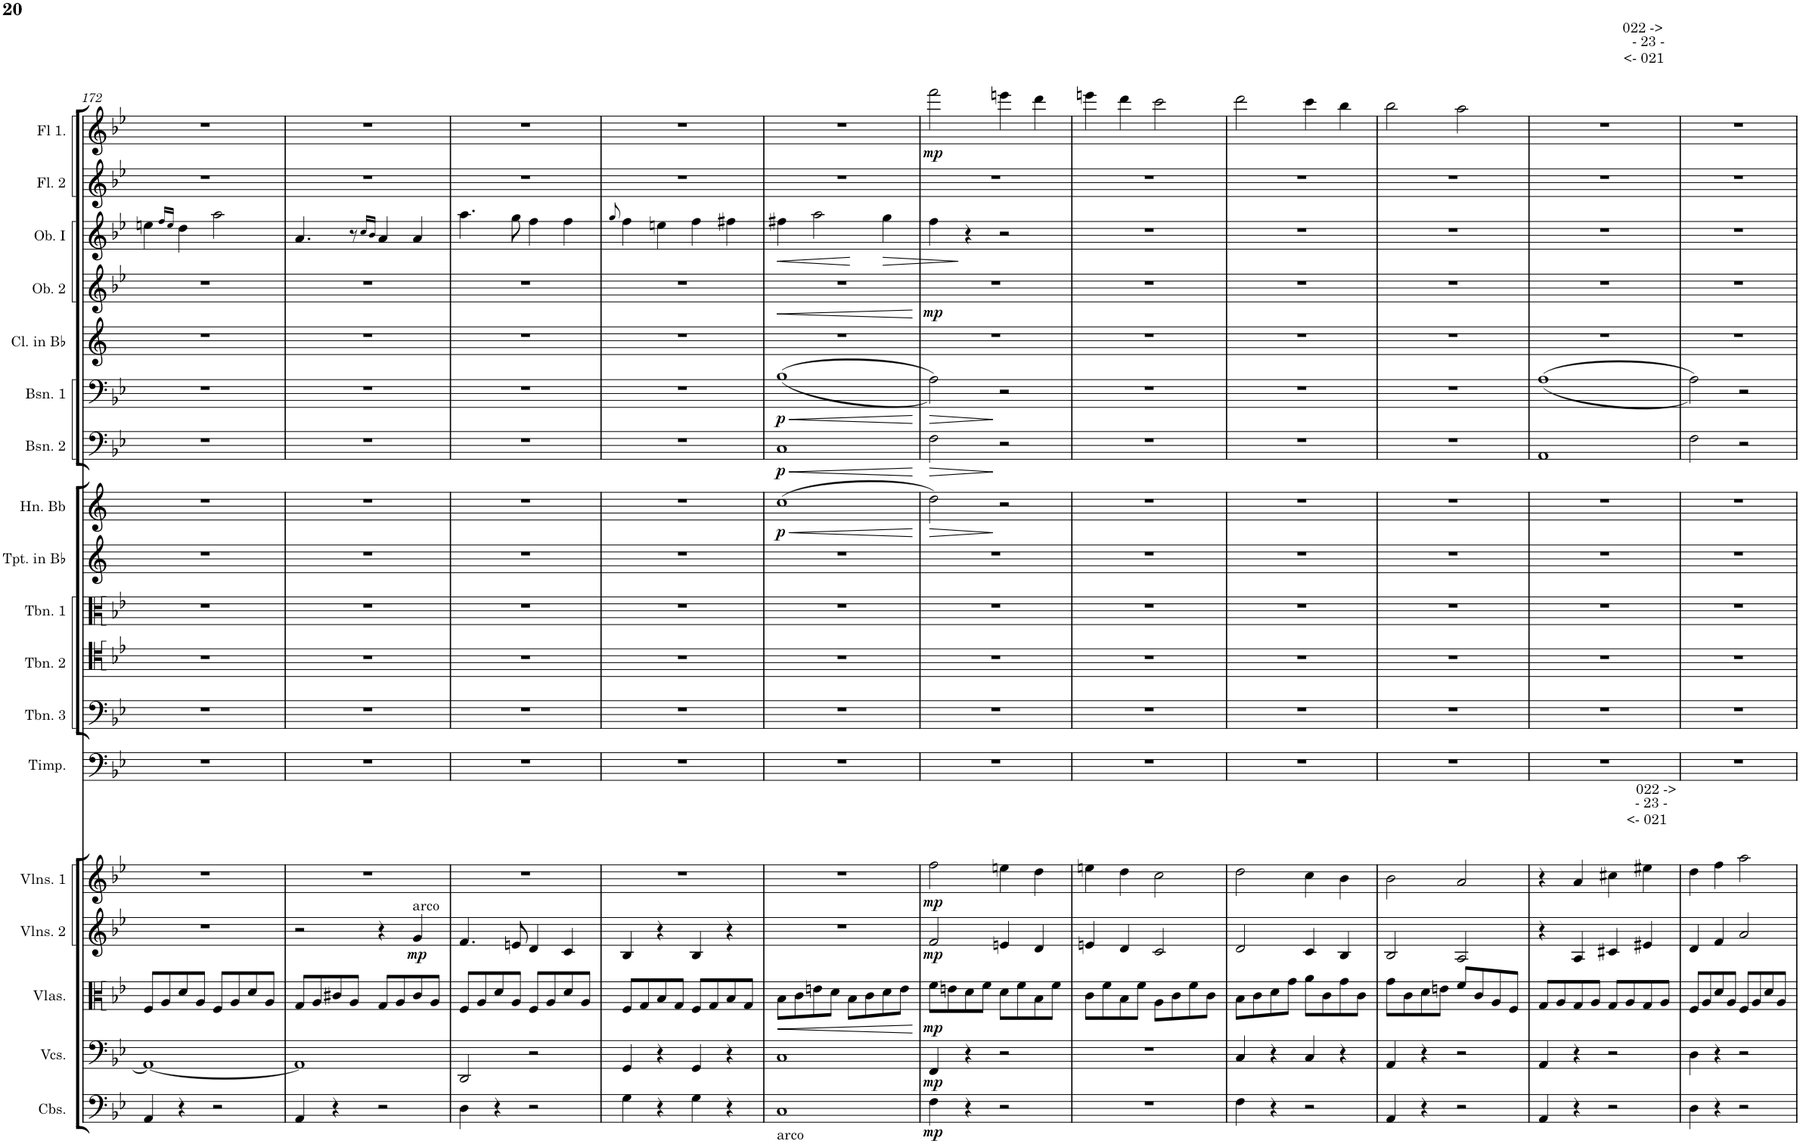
**kern	**dynam	**kern	**dynam	**kern	**dynam	**kern	**dynam	**kern	**dynam	**kern	**kern	**kern	**kern	**kern	**kern	**dynam	**kern	**dynam	**kern	**dynam	**kern	**kern	**dynam	**kern	**dynam	**kern	**kern	**dynam
*part18	*part18	*part17	*part17	*part16	*part16	*part15	*part15	*part14	*part14	*part13	*part12	*part11	*part10	*part9	*part8	*part8	*part7	*part7	*part6	*part6	*part5	*part4	*part4	*part3	*part3	*part2	*part1	*part1
*staff18	*staff18	*staff17	*staff17	*staff16	*staff16	*staff15	*staff15	*staff14	*staff14	*staff13	*staff12	*staff11	*staff10	*staff9	*staff8	*staff8	*staff7	*staff7	*staff6	*staff6	*staff5	*staff4	*staff4	*staff3	*staff3	*staff2	*staff1	*staff1
*I"Contrabasses	*	*I"Violoncellos	*	*I"Violas	*	*I"Violins 2	*	*I"Violins 1	*	*I"Timpani	*I"Trombone 3	*I"Trombone 2	*I"Trombone 1	*I"Trumpets in Bb	*I"Horn Bb	*	*I"Bassoon 2	*	*I"Bassoon 1	*	*I"Clarinets in Bb	*I"Oboe 2	*	*I"Oboe I	*	*I"Flute 2	*I"Flute 1	*
*I'Cbs.	*	*I'Vcs.	*	*I'Vlas.	*	*I'Vlns. 2	*	*I'Vlns. 1	*	*I'Timp.	*I'Tbn. 3	*I'Tbn. 2	*I'Tbn. 1	*I'Tpt. in Bb	*I'Hn. Bb	*	*I'Bsn. 2	*	*I'Bsn. 1	*	*I'Cl. in Bb	*I'Ob. 2	*	*I'Ob. I	*	*I'Fl. 2	*I'Fl 1.	*
!!LO:PB:g=z
*clefF4	*	*clefF4	*	*clefC3	*	*clefG2	*	*clefG2	*	*clefF4	*clefF4	*clefC4	*clefC3	*clefG2	*clefG2	*	*clefF4	*	*clefF4	*	*clefG2	*clefG2	*	*clefG2	*	*clefG2	*clefG2	*
*Trd7c12	*	*	*	*	*	*	*	*	*	*	*	*	*	*Trd1c2	*Trd1c2	*	*	*	*	*	*Trd1c2	*	*	*	*	*	*	*
*k[b-e-]	*	*k[b-e-]	*	*k[b-e-]	*	*k[b-e-]	*	*k[b-e-]	*	*k[b-e-]	*k[b-e-]	*k[b-e-]	*k[b-e-]	*k[]	*k[]	*	*k[b-e-]	*	*k[b-e-]	*	*k[]	*k[b-e-]	*	*k[b-e-]	*	*k[b-e-]	*k[b-e-]	*
*M2/2	*	*M2/2	*	*M2/2	*	*M2/2	*	*M2/2	*	*M2/2	*M2/2	*M2/2	*M2/2	*M2/2	*M2/2	*	*M2/2	*	*M2/2	*	*M2/2	*M2/2	*	*M2/2	*	*M2/2	*M2/2	*
*met(c|)	*	*met(c|)	*	*met(c|)	*	*met(c|)	*	*met(c|)	*	*met(c|)	*met(c|)	*met(c|)	*met(c|)	*met(c|)	*met(c|)	*	*met(c|)	*	*met(c|)	*	*met(c|)	*met(c|)	*	*met(c|)	*	*met(c|)	*met(c|)	*
=172	=172	=172	=172	=172	=172	=172	=172	=172	=172	=172	=172	=172	=172	=172	=172	=172	=172	=172	=172	=172	=172	=172	=172	=172	=172	=172	=172	=172
4AA/	.	1AA_	.	8F/L	.	1r	.	1r	.	1r	1r	1r	1r	1r	1r	.	1r	.	1r	.	1r	1r	.	4een\	.	1r	1r	.
.	.	.	.	8A/	.	.	.	.	.	.	.	.	.	.	.	.	.	.	.	.	.	.	.	.	.	.	.	.
.	.	.	.	.	.	.	.	.	.	.	.	.	.	.	.	.	.	.	.	.	.	.	.	16qff/LL	.	.	.	.
.	.	.	.	.	.	.	.	.	.	.	.	.	.	.	.	.	.	.	.	.	.	.	.	16qee/JJ	.	.	.	.
4r	.	.	.	8d/	.	.	.	.	.	.	.	.	.	.	.	.	.	.	.	.	.	.	.	4dd\	.	.	.	.
.	.	.	.	8A/J	.	.	.	.	.	.	.	.	.	.	.	.	.	.	.	.	.	.	.	.	.	.	.	.
2r	.	.	.	8F/L	.	.	.	.	.	.	.	.	.	.	.	.	.	.	.	.	.	.	.	2aa\	.	.	.	.
.	.	.	.	8A/	.	.	.	.	.	.	.	.	.	.	.	.	.	.	.	.	.	.	.	.	.	.	.	.
.	.	.	.	8d/	.	.	.	.	.	.	.	.	.	.	.	.	.	.	.	.	.	.	.	.	.	.	.	.
.	.	.	.	8A/J	.	.	.	.	.	.	.	.	.	.	.	.	.	.	.	.	.	.	.	.	.	.	.	.
=173	=173	=173	=173	=173	=173	=173	=173	=173	=173	=173	=173	=173	=173	=173	=173	=173	=173	=173	=173	=173	=173	=173	=173	=173	=173	=173	=173	=173
4AA/	.	1AA]	.	8G/L	.	2r	.	1r	.	1r	1r	1r	1r	1r	1r	.	1r	.	1r	.	1r	1r	.	4.a/	.	1r	1r	.
.	.	.	.	8A/	.	.	.	.	.	.	.	.	.	.	.	.	.	.	.	.	.	.	.	.	.	.	.	.
4r	.	.	.	8c#X/	.	.	.	.	.	.	.	.	.	.	.	.	.	.	.	.	.	.	.	.	.	.	.	.
.	.	.	.	8A/J	.	.	.	.	.	.	.	.	.	.	.	.	.	.	.	.	.	.	.	8r	.	.	.	.
.	.	.	.	.	.	.	.	.	.	.	.	.	.	.	.	.	.	.	.	.	.	.	.	16qcc/LL	.	.	.	.
.	.	.	.	.	.	.	.	.	.	.	.	.	.	.	.	.	.	.	.	.	.	.	.	16qb-/JJ	.	.	.	.
2r	.	.	.	8G/L	.	4r	.	.	.	.	.	.	.	.	.	.	.	.	.	.	.	.	.	4a/	.	.	.	.
.	.	.	.	8A/	.	.	.	.	.	.	.	.	.	.	.	.	.	.	.	.	.	.	.	.	.	.	.	.
!	!	!	!	!	!	!LO:TX:a:t=arco	!	!	!	!	!	!	!	!	!	!	!	!	!	!	!	!	!	!	!	!	!	!
!	!	!	!	!	!	!	!LO:DY:b	!	!	!	!	!	!	!	!	!	!	!	!	!	!	!	!	!	!	!	!	!
.	.	.	.	8c#/	.	4g/	mp	.	.	.	.	.	.	.	.	.	.	.	.	.	.	.	.	4a/	.	.	.	.
.	.	.	.	8A/J	.	.	.	.	.	.	.	.	.	.	.	.	.	.	.	.	.	.	.	.	.	.	.	.
=174	=174	=174	=174	=174	=174	=174	=174	=174	=174	=174	=174	=174	=174	=174	=174	=174	=174	=174	=174	=174	=174	=174	=174	=174	=174	=174	=174	=174
4D\	.	2DD/	.	8F/L	.	4.f/	.	1r	.	1r	1r	1r	1r	1r	1r	.	1r	.	1r	.	1r	1r	.	4.aa\	.	1r	1r	.
.	.	.	.	8A/	.	.	.	.	.	.	.	.	.	.	.	.	.	.	.	.	.	.	.	.	.	.	.	.
4r	.	.	.	8d/	.	.	.	.	.	.	.	.	.	.	.	.	.	.	.	.	.	.	.	.	.	.	.	.
.	.	.	.	8A/J	.	8en/	.	.	.	.	.	.	.	.	.	.	.	.	.	.	.	.	.	8gg\	.	.	.	.
2r	.	2r	.	8F/L	.	4d/	.	.	.	.	.	.	.	.	.	.	.	.	.	.	.	.	.	4ff\	.	.	.	.
.	.	.	.	8A/	.	.	.	.	.	.	.	.	.	.	.	.	.	.	.	.	.	.	.	.	.	.	.	.
.	.	.	.	8d/	.	4c/	.	.	.	.	.	.	.	.	.	.	.	.	.	.	.	.	.	4ff\	.	.	.	.
.	.	.	.	8A/J	.	.	.	.	.	.	.	.	.	.	.	.	.	.	.	.	.	.	.	.	.	.	.	.
=175	=175	=175	=175	=175	=175	=175	=175	=175	=175	=175	=175	=175	=175	=175	=175	=175	=175	=175	=175	=175	=175	=175	=175	=175	=175	=175	=175	=175
.	.	.	.	.	.	.	.	.	.	.	.	.	.	.	.	.	.	.	.	.	.	.	.	8qgg/	.	.	.	.
4G\	.	4GG/	.	8F/L	.	4B-/	.	1r	.	1r	1r	1r	1r	1r	1r	.	1r	.	1r	.	1r	1r	.	4ff\	.	1r	1r	.
.	.	.	.	8G/	.	.	.	.	.	.	.	.	.	.	.	.	.	.	.	.	.	.	.	.	.	.	.	.
4r	.	4r	.	8B-/	.	4r	.	.	.	.	.	.	.	.	.	.	.	.	.	.	.	.	.	4een\	.	.	.	.
.	.	.	.	8G/J	.	.	.	.	.	.	.	.	.	.	.	.	.	.	.	.	.	.	.	.	.	.	.	.
4G\	.	4GG/	.	8F/L	.	4B-/	.	.	.	.	.	.	.	.	.	.	.	.	.	.	.	.	.	4ff\	.	.	.	.
.	.	.	.	8G/	.	.	.	.	.	.	.	.	.	.	.	.	.	.	.	.	.	.	.	.	.	.	.	.
4r	.	4r	.	8B-/	.	4r	.	.	.	.	.	.	.	.	.	.	.	.	.	.	.	.	.	4ff#X\	.	.	.	.
.	.	.	.	8G/J	.	.	.	.	.	.	.	.	.	.	.	.	.	.	.	.	.	.	.	.	.	.	.	.
=176	=176	=176	=176	=176	=176	=176	=176	=176	=176	=176	=176	=176	=176	=176	=176	=176	=176	=176	=176	=176	=176	=176	=176	=176	=176	=176	=176	=176
!LO:TX:b:t=arco	!	!	!	!	!	!	!	!	!	!	!	!	!	!	!	!	!	!	!	!	!	!	!	!	!	!	!	!
!	!	!	!	!	!LO:HP:b	!	!	!	!	!	!	!	!	!	!	!LO:HP:b	!	!LO:HP:b	!	!LO:HP:b	!	!	!LO:HP:b	!	!LO:HP:b	!	!	!
!	!	!	!	!	!	!	!	!	!	!	!	!	!	!	!	!LO:DY:n=1:b	!	!LO:DY:n=1:b	!	!LO:DY:n=1:b	!	!	!	!	!	!	!	!
1C	.	1C	.	8B-\L	<	1r	.	1r	.	1r	1r	1r	1r	1r	(1cc	< p	1C	< p	(<(1B-	< p	1r	1r	<	4ff#X\	<	1r	1r	.
.	.	.	.	8c\	.	.	.	.	.	.	.	.	.	.	.	.	.	.	.	.	.	.	.	.	.	.	.	.
.	.	.	.	8en\	.	.	.	.	.	.	.	.	.	.	.	.	.	.	.	.	.	.	.	2aa\	.	.	.	.
.	.	.	.	8d\J	.	.	.	.	.	.	.	.	.	.	.	.	.	.	.	.	.	.	.	.	.	.	.	.
.	.	.	.	8B-\L	.	.	.	.	.	.	.	.	.	.	.	.	.	.	.	.	.	.	.	.	.	.	.	.
.	.	.	.	8c\	.	.	.	.	.	.	.	.	.	.	.	.	.	.	.	.	.	.	.	.	.	.	.	.
!	!	!	!	!	!	!	!	!	!	!	!	!	!	!	!	!	!	!	!	!	!	!	!	!	!LO:HP:n=1:b	!	!	!
.	.	.	.	8d\	.	.	.	.	.	.	.	.	.	.	.	.	.	.	.	.	.	.	.	4gg\	[ >	.	.	.
.	.	.	.	8e\J	.	.	.	.	.	.	.	.	.	.	.	.	.	.	.	.	.	.	.	.	.	.	.	.
.	.	.	.	.	[	.	.	.	.	.	.	.	.	.	.	[	.	[	.	[	.	.	[	.	.	.	.	.
=177	=177	=177	=177	=177	=177	=177	=177	=177	=177	=177	=177	=177	=177	=177	=177	=177	=177	=177	=177	=177	=177	=177	=177	=177	=177	=177	=177	=177
!	!LO:DY:b	!	!LO:DY:b	!	!LO:DY:b	!	!LO:DY:b	!	!LO:DY:b	!	!	!	!	!	!	!LO:HP:b	!	!LO:HP:b	!	!LO:HP:b	!	!	!LO:DY:b	!	!	!	!	!LO:DY:b
4F\	mp	4FF/	mp	8f\L	mp	2f/	mp	2ff\	mp	1r	1r	1r	1r	1r	2dd\)	>	2F\	>	2A\))	>	1r	1r	mp	4ff\	.	1r	2fff\	mp
.	.	.	.	8en\	.	.	.	.	.	.	.	.	.	.	.	.	.	.	.	.	.	.	.	.	.	.	.	.
4r	.	4r	.	8d\	.	.	.	.	.	.	.	.	.	.	.	.	.	.	.	.	.	.	.	4r	]	.	.	.
.	.	.	.	8f\J	.	.	.	.	.	.	.	.	.	.	.	.	.	.	.	.	.	.	.	.	.	.	.	.
2r	.	2r	.	8d\L	.	4en/	.	4een\	.	.	.	.	.	.	2r	]	2r	]	2r	]	.	.	.	2r	.	.	4eeen\	.
.	.	.	.	8f\	.	.	.	.	.	.	.	.	.	.	.	.	.	.	.	.	.	.	.	.	.	.	.	.
.	.	.	.	8B-\	.	4d/	.	4dd\	.	.	.	.	.	.	.	.	.	.	.	.	.	.	.	.	.	.	4ddd\	.
.	.	.	.	8f\J	.	.	.	.	.	.	.	.	.	.	.	.	.	.	.	.	.	.	.	.	.	.	.	.
=178	=178	=178	=178	=178	=178	=178	=178	=178	=178	=178	=178	=178	=178	=178	=178	=178	=178	=178	=178	=178	=178	=178	=178	=178	=178	=178	=178	=178
1r	.	1r	.	8c\L	.	4en/	.	4een\	.	1r	1r	1r	1r	1r	1r	.	1r	.	1r	.	1r	1r	.	1r	.	1r	4eeen\	.
.	.	.	.	8f\	.	.	.	.	.	.	.	.	.	.	.	.	.	.	.	.	.	.	.	.	.	.	.	.
.	.	.	.	8B-\	.	4d/	.	4dd\	.	.	.	.	.	.	.	.	.	.	.	.	.	.	.	.	.	.	4ddd\	.
.	.	.	.	8f\J	.	.	.	.	.	.	.	.	.	.	.	.	.	.	.	.	.	.	.	.	.	.	.	.
.	.	.	.	8A\L	.	2c/	.	2cc\	.	.	.	.	.	.	.	.	.	.	.	.	.	.	.	.	.	.	2ccc\	.
.	.	.	.	8c\	.	.	.	.	.	.	.	.	.	.	.	.	.	.	.	.	.	.	.	.	.	.	.	.
.	.	.	.	8f\	.	.	.	.	.	.	.	.	.	.	.	.	.	.	.	.	.	.	.	.	.	.	.	.
.	.	.	.	8c\J	.	.	.	.	.	.	.	.	.	.	.	.	.	.	.	.	.	.	.	.	.	.	.	.
=179	=179	=179	=179	=179	=179	=179	=179	=179	=179	=179	=179	=179	=179	=179	=179	=179	=179	=179	=179	=179	=179	=179	=179	=179	=179	=179	=179	=179
4F\	.	4C/	.	8B-\L	.	2d/	.	2dd\	.	1r	1r	1r	1r	1r	1r	.	1r	.	1r	.	1r	1r	.	1r	.	1r	2ddd\	.
.	.	.	.	8c\	.	.	.	.	.	.	.	.	.	.	.	.	.	.	.	.	.	.	.	.	.	.	.	.
4r	.	4r	.	8d\	.	.	.	.	.	.	.	.	.	.	.	.	.	.	.	.	.	.	.	.	.	.	.	.
.	.	.	.	8g\J	.	.	.	.	.	.	.	.	.	.	.	.	.	.	.	.	.	.	.	.	.	.	.	.
2r	.	4C/	.	8a\L	.	4c/	.	4cc\	.	.	.	.	.	.	.	.	.	.	.	.	.	.	.	.	.	.	4ccc\	.
.	.	.	.	8c\	.	.	.	.	.	.	.	.	.	.	.	.	.	.	.	.	.	.	.	.	.	.	.	.
.	.	4r	.	8g\	.	4B-/	.	4b-\	.	.	.	.	.	.	.	.	.	.	.	.	.	.	.	.	.	.	4bb-\	.
.	.	.	.	8c\J	.	.	.	.	.	.	.	.	.	.	.	.	.	.	.	.	.	.	.	.	.	.	.	.
=180	=180	=180	=180	=180	=180	=180	=180	=180	=180	=180	=180	=180	=180	=180	=180	=180	=180	=180	=180	=180	=180	=180	=180	=180	=180	=180	=180	=180
4AA/	.	4AA/	.	8g\L	.	2B-/	.	2b-\	.	1r	1r	1r	1r	1r	1r	.	1r	.	1r	.	1r	1r	.	1r	.	1r	2bb-\	.
.	.	.	.	8c\	.	.	.	.	.	.	.	.	.	.	.	.	.	.	.	.	.	.	.	.	.	.	.	.
4r	.	4r	.	8d\	.	.	.	.	.	.	.	.	.	.	.	.	.	.	.	.	.	.	.	.	.	.	.	.
.	.	.	.	8en\J	.	.	.	.	.	.	.	.	.	.	.	.	.	.	.	.	.	.	.	.	.	.	.	.
2r	.	2r	.	8f/L	.	2A/	.	2a/	.	.	.	.	.	.	.	.	.	.	.	.	.	.	.	.	.	.	2aa\	.
.	.	.	.	8c/	.	.	.	.	.	.	.	.	.	.	.	.	.	.	.	.	.	.	.	.	.	.	.	.
.	.	.	.	8A/	.	.	.	.	.	.	.	.	.	.	.	.	.	.	.	.	.	.	.	.	.	.	.	.
.	.	.	.	8F/J	.	.	.	.	.	.	.	.	.	.	.	.	.	.	.	.	.	.	.	.	.	.	.	.
=181	=181	=181	=181	=181	=181	=181	=181	=181	=181	=181	=181	=181	=181	=181	=181	=181	=181	=181	=181	=181	=181	=181	=181	=181	=181	=181	=181	=181
!	!	!	!	!	!	!	!	!	!	!	!	!	!	!	!	!	!	!	!	!	!	!	!	!	!	!	!LO:TX:a:t=- 23 -	!
!	!	!	!	!	!	!	!	!	!	!	!	!	!	!	!	!	!	!	!	!	!	!	!	!	!	!	!LO:TX:a:t=<- 021	!
!	!	!	!	!	!	!	!	!LO:TX:a:t=- 23 -	!	!	!	!	!	!	!	!	!	!	!	!	!	!	!	!	!	!	!	!
!	!	!	!	!	!	!	!	!LO:TX:a:t=<- 021	!	!	!	!	!	!	!	!	!	!	!	!	!	!	!	!	!	!	!	!
4AA/	.	4AA/	.	8G/L	.	4r	.	4r	.	1r	1r	1r	1r	1r	1r	.	1AA	.	(<(1A	.	1r	1r	.	1r	.	1r	1r	.
.	.	.	.	8A/	.	.	.	.	.	.	.	.	.	.	.	.	.	.	.	.	.	.	.	.	.	.	.	.
4r	.	4r	.	8G/	.	4A/	.	4a/	.	.	.	.	.	.	.	.	.	.	.	.	.	.	.	.	.	.	.	.
.	.	.	.	8A/J	.	.	.	.	.	.	.	.	.	.	.	.	.	.	.	.	.	.	.	.	.	.	.	.
2r	.	2r	.	8G/L	.	4c#X/	.	4cc#X\	.	.	.	.	.	.	.	.	.	.	.	.	.	.	.	.	.	.	.	.
.	.	.	.	8A/	.	.	.	.	.	.	.	.	.	.	.	.	.	.	.	.	.	.	.	.	.	.	.	.
.	.	.	.	8G/	.	4e#X/	.	4ee#X\	.	.	.	.	.	.	.	.	.	.	.	.	.	.	.	.	.	.	.	.
.	.	.	.	8A/J	.	.	.	.	.	.	.	.	.	.	.	.	.	.	.	.	.	.	.	.	.	.	.	.
=182	=182	=182	=182	=182	=182	=182	=182	=182	=182	=182	=182	=182	=182	=182	=182	=182	=182	=182	=182	=182	=182	=182	=182	=182	=182	=182	=182	=182
!	!	!	!	!	!	!	!	!	!	!	!	!	!	!	!	!	!	!	!	!	!	!	!	!	!	!	!LO:TX:a:t=022 ->	!
!	!	!	!	!	!	!	!	!LO:TX:a:t=022 ->	!	!	!	!	!	!	!	!	!	!	!	!	!	!	!	!	!	!	!	!
4D\	.	4D\	.	8F/L	.	4d/	.	4dd\	.	1r	1r	1r	1r	1r	1r	.	2F\	.	2A\))	.	1r	1r	.	1r	.	1r	1r	.
.	.	.	.	8A/	.	.	.	.	.	.	.	.	.	.	.	.	.	.	.	.	.	.	.	.	.	.	.	.
4r	.	4r	.	8d/	.	4f/	.	4ff\	.	.	.	.	.	.	.	.	.	.	.	.	.	.	.	.	.	.	.	.
.	.	.	.	8A/J	.	.	.	.	.	.	.	.	.	.	.	.	.	.	.	.	.	.	.	.	.	.	.	.
2r	.	2r	.	8F/L	.	2a/	.	2aa\	.	.	.	.	.	.	.	.	2r	.	2r	.	.	.	.	.	.	.	.	.
.	.	.	.	8A/	.	.	.	.	.	.	.	.	.	.	.	.	.	.	.	.	.	.	.	.	.	.	.	.
.	.	.	.	8d/	.	.	.	.	.	.	.	.	.	.	.	.	.	.	.	.	.	.	.	.	.	.	.	.
.	.	.	.	8A/J	.	.	.	.	.	.	.	.	.	.	.	.	.	.	.	.	.	.	.	.	.	.	.	.
=	=	=	=	=	=	=	=	=	=	=	=	=	=	=	=	=	=	=	=	=	=	=	=	=	=	=	=	=
*-	*-	*-	*-	*-	*-	*-	*-	*-	*-	*-	*-	*-	*-	*-	*-	*-	*-	*-	*-	*-	*-	*-	*-	*-	*-	*-	*-	*-
